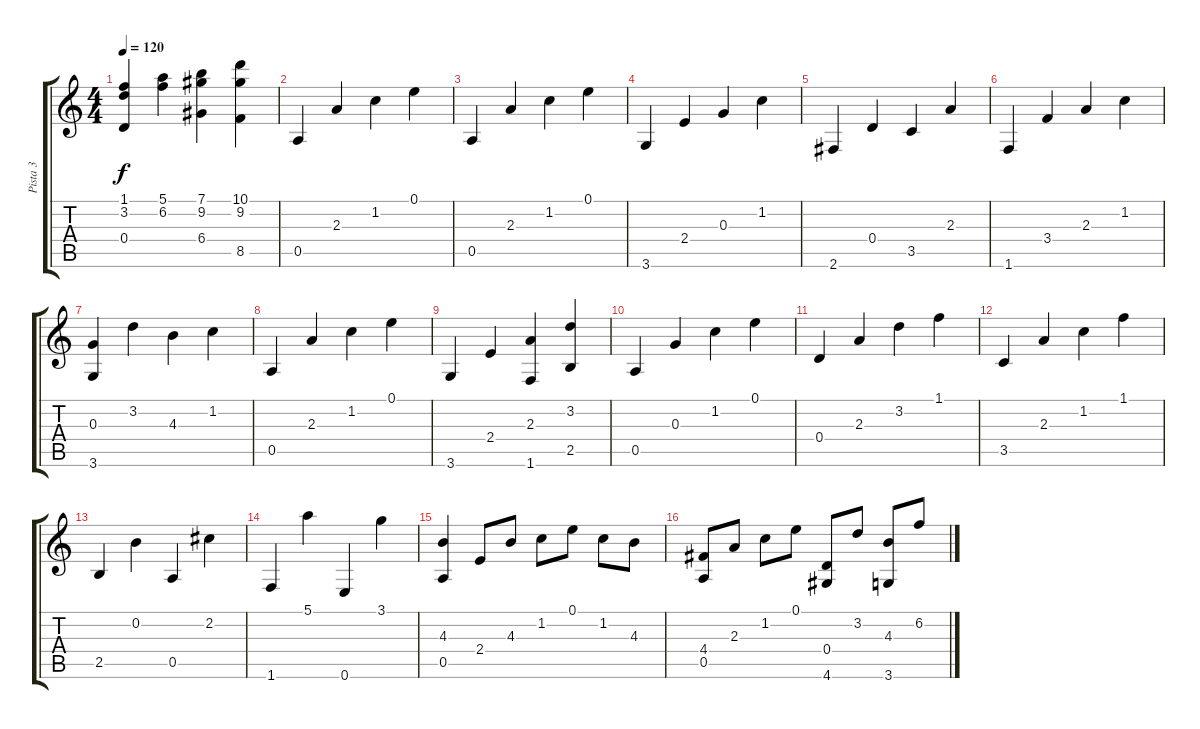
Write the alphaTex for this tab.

\track ("Pista 3" "Pista 3") {instrument acousticguitarnylon}
\staff {score tabs}
\tuning (E4 B3 G3 D3 A2 E2) {hide}
\ts (4 4)
\tempo 120
\clef g2
\ks c
(1.1 3.2 0.4).4{dy f} (5.1 6.2).4 (7.1 9.2 6.4).4 (10.1 9.2 8.5).4 |
0.5.4 2.3.4 1.2.4 0.1.4 |
0.5.4 2.3.4 1.2.4 0.1.4 |
3.6.4 2.4.4 0.3.4 1.2.4 |
2.6.4 0.4.4 3.5.4 2.3.4 |
1.6.4 3.4.4 2.3.4 1.2.4 |
(0.3 3.6).4 3.2.4 4.3.4 1.2.4 |
0.5.4 2.3.4 1.2.4 0.1.4 |
3.6.4 2.4.4 (2.3 1.6).4 (3.2 2.5).4 |
0.5.4 0.3.4 1.2.4 0.1.4 |
0.4.4 2.3.4 3.2.4 1.1.4 |
3.5.4 2.3.4 1.2.4 1.1.4 |
2.5.4 0.2.4 0.5.4 2.2.4 |
1.6.4 5.1.4 0.6.4 3.1.4 |
(4.3 0.5).4 2.4.8 4.3.8 1.2.8 0.1.8 1.2.8 4.3.8 |
(4.4 0.5).8 2.3.8 1.2.8 0.1.8 (0.4 4.6).8 3.2.8 (4.3 3.6).8 6.2.8
